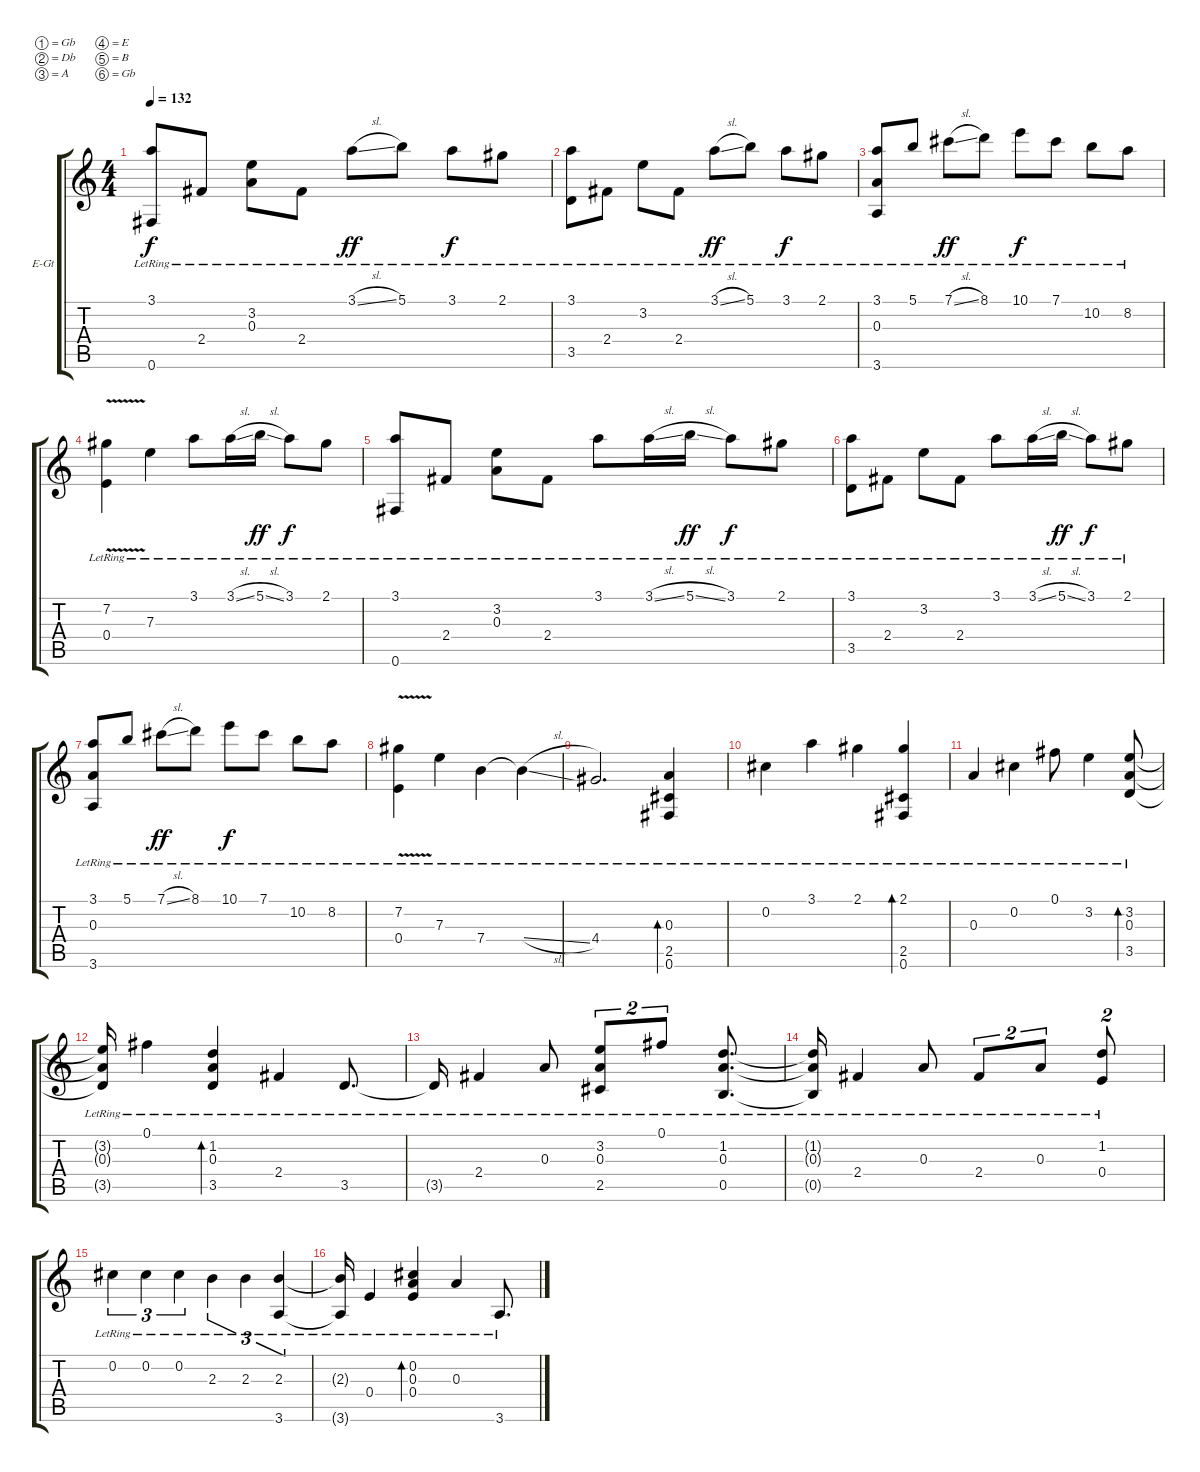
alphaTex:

\defaultSystemsLayout 4
\bracketExtendMode groupsimilarinstruments
\firstSystemTrackNameOrientation horizontal
\otherSystemsTrackNameOrientation horizontal
\track ("Electric Guitar" "E-Gt") {instrument electricguitarclean}
\staff {score tabs}
\tuning (Gb4 Db4 A3 E3 B2 Gb2)
\ts (4 4)
\tempo 132
\clef g2
\ks c
(3.1{lr} 0.6{lr}).8{dy f} 2.4{lr}.8 (3.2{lr} 0.3{lr}).8 2.4{lr}.8 3.1{sl lr}.8{dy ff} 5.1{lr}.8 3.1{lr}.8{dy f} 2.1{lr}.8 |
(3.1{lr} 3.5{lr}).8 2.4{lr}.8 3.2{lr}.8 2.4{lr}.8 3.1{sl lr}.8{dy ff} 5.1{lr}.8 3.1{lr}.8{dy f} 2.1{lr}.8 |
(3.1{lr} 3.6{lr} 0.3).8 5.1{lr}.8 7.1{sl lr}.8{dy ff} 8.1{lr}.8 10.1{lr}.8{dy f} 7.1{lr}.8 10.2{lr}.8 8.2{lr}.8 |
(7.2{v lr} 0.4{lr}).4 7.3{lr}.4 3.1{lr}.8 3.1{sl lr}.16 5.1{sl lr}.16{dy ff} 3.1{lr}.8{dy f} 2.1{lr}.8 |
(3.1{lr} 0.6{lr}).8 2.4{lr}.8 (3.2{lr} 0.3{lr}).8 2.4{lr}.8 3.1{lr}.8 3.1{sl lr}.16 5.1{sl lr}.16{dy ff} 3.1{lr}.8{dy f} 2.1{lr}.8 |
(3.1{lr} 3.5{lr}).8 2.4{lr}.8 3.2{lr}.8 2.4{lr}.8 3.1{lr}.8 3.1{sl lr}.16 5.1{sl lr}.16{dy ff} 3.1{lr}.8{dy f} 2.1{lr}.8 |
(3.1{lr} 3.6{lr} 0.3).8 5.1{lr}.8 7.1{sl lr}.8{dy ff} 8.1{lr}.8 10.1{lr}.8{dy f} 7.1{lr}.8 10.2{lr}.8 8.2{lr}.8 |
(7.2{v lr} 0.4{lr}).4 7.3{lr}.4 7.4{lr}.4 7.4{sl lr t}.4 |
4.4{lr}.2{d} (2.5{lr} 0.6{lr} 0.3{lr}).4{bd 240} |
0.2{lr}.4 3.1{lr}.4 2.1{lr}.4 (2.1{lr} 0.6{lr} 2.5{lr}).4{bd 116} |
0.3{lr}.4 0.2{lr}.4 0.1{lr}.8 3.2{lr}.4 (3.5{lr} 0.3{lr} 3.2{lr}).8{bd 240} |
(3.5{lr t} 0.3{lr t} 3.2{lr t}).16 0.1{lr}.4 (3.5{lr} 0.3{lr} 1.2{lr}).4{bd 111} 2.4{lr}.4 3.5{lr}.8{d} |
3.5{lr t}.16 2.4{lr}.4 0.3{lr}.8 (2.5{lr} 0.3{lr} 3.2{lr}).8{tu (2 3)} 0.1{lr}.8{tu (2 3)} (1.2{lr} 0.5{lr} 0.3{lr}).8{d} |
(1.2{lr t} 0.5{lr t} 0.3{lr t}).16 2.4{lr}.4 0.3{lr}.8 2.4{lr}.8{tu (2 3)} 0.3{lr}.8{tu (2 3)} (0.4{lr} 1.2{lr}).8{tu (2 3)} |
0.2{lr}.4{tu (3 2)} 0.2{lr}.4{tu (3 2)} 0.2{lr}.4{tu (3 2)} 2.3{lr}.4{tu (3 2)} 2.3{lr}.4{tu (3 2)} (2.3{lr} 3.6{lr}).4{tu (3 2)} |
(2.3{lr t} 3.6{lr t}).16 0.4{lr}.4 (0.3{lr} 0.4{lr} 0.2{lr}).4{bd 188} 0.3{lr}.4 3.6{lr}.8{d}
